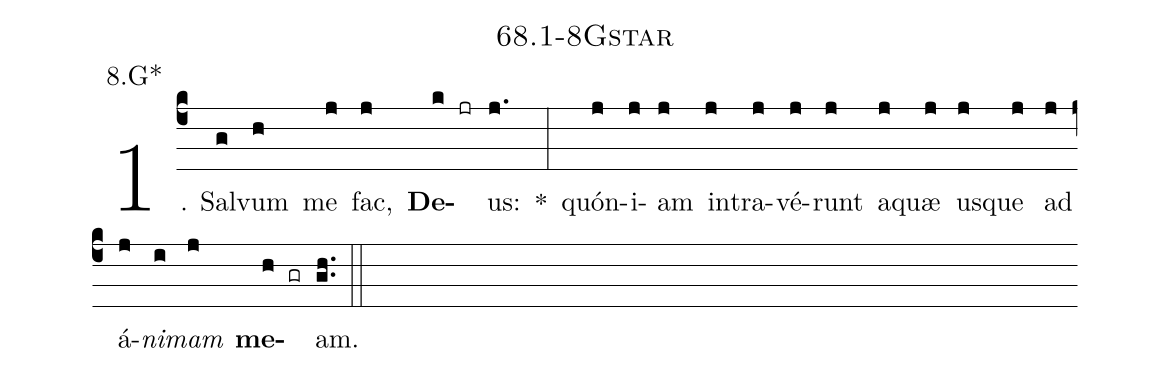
name: 68.1-8Gstar;
annotation: 8.G*;
%%
(c4)1. Sal(g)vum(h) me(j) fac,(j) <b>De</b>(k jr)us:(j.) *(:) quón(j)i(j)am(j) in(j)tra(j)vé(j)runt(j) a(j)quæ(j) us(j)que(j) ad(j) á(j)<i>ni</i>(i)<i>mam</i>(j) <b>me</b>(h gr)am.(gh..) (::)


%E(j) u(j) o(i) u(j) a(h) e.(gh..) (::)
